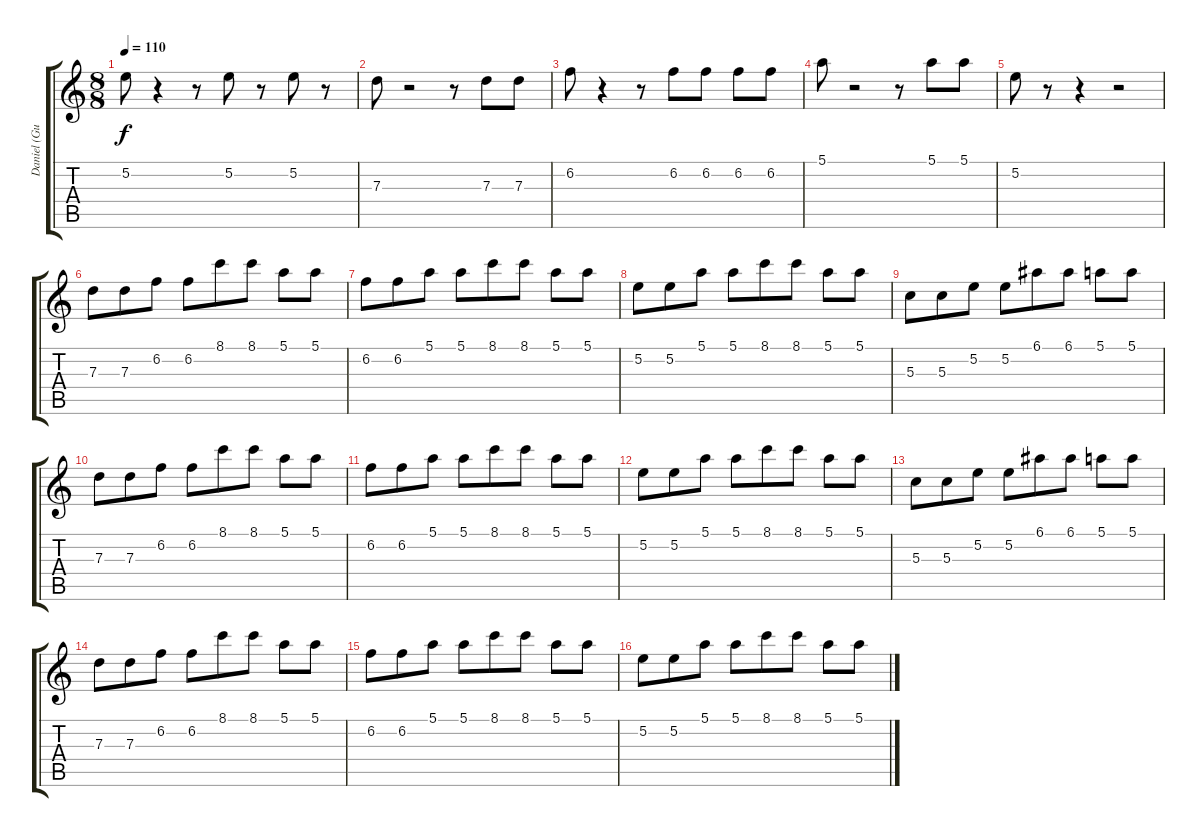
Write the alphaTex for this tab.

\track ("Daniel (Guitar 2)" "Daniel (Gu") {instrument overdrivenguitar}
\staff {score tabs}
\tuning (E4 B3 G3 D3 A2 E2) {hide}
\ts (8 8)
\tempo 110
\clef g2
\ks c
5.2.8{dy f} r.4 r.8 5.2.8 r.8 5.2.8 r.8 |
7.3.8 r.2 r.8 7.3.8 7.3.8 |
6.2.8 r.4 r.8 6.2.8 6.2.8 6.2.8 6.2.8 |
5.1.8 r.2 r.8 5.1.8 5.1.8 |
5.2.8 r.8 r.4 r.2 |
7.3.8 7.3.8 6.2.8 6.2.8 8.1.8 8.1.8 5.1.8 5.1.8 |
6.2.8 6.2.8 5.1.8 5.1.8 8.1.8 8.1.8 5.1.8 5.1.8 |
5.2.8 5.2.8 5.1.8 5.1.8 8.1.8 8.1.8 5.1.8 5.1.8 |
5.3.8 5.3.8 5.2.8 5.2.8 6.1.8 6.1.8 5.1.8 5.1.8 |
7.3.8 7.3.8 6.2.8 6.2.8 8.1.8 8.1.8 5.1.8 5.1.8 |
6.2.8 6.2.8 5.1.8 5.1.8 8.1.8 8.1.8 5.1.8 5.1.8 |
5.2.8 5.2.8 5.1.8 5.1.8 8.1.8 8.1.8 5.1.8 5.1.8 |
5.3.8 5.3.8 5.2.8 5.2.8 6.1.8 6.1.8 5.1.8 5.1.8 |
7.3.8 7.3.8 6.2.8 6.2.8 8.1.8 8.1.8 5.1.8 5.1.8 |
6.2.8 6.2.8 5.1.8 5.1.8 8.1.8 8.1.8 5.1.8 5.1.8 |
5.2.8 5.2.8 5.1.8 5.1.8 8.1.8 8.1.8 5.1.8 5.1.8
